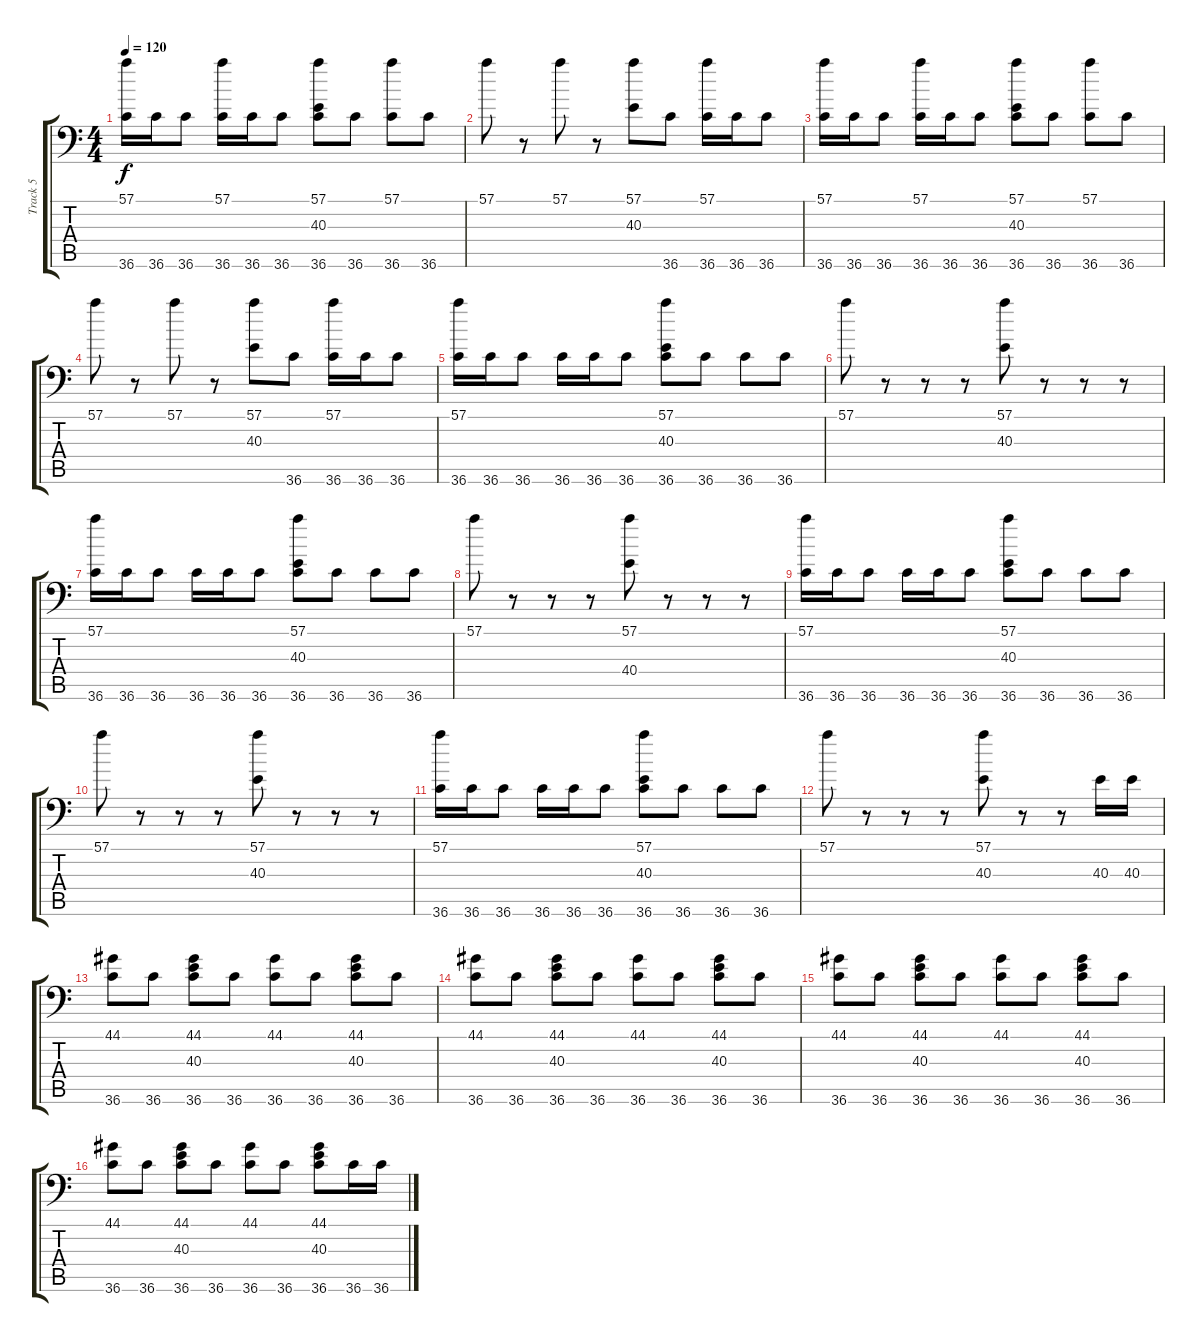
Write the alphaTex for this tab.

\track ("Track 5" "Track 5") {instrument acousticgrandpiano}
\staff {score tabs}
\tuning (C-1 C-1 C-1 C-1 C-1 C-1) {hide}
\ts (4 4)
\tempo 120
\clef f4
\ks c
(57.1 36.6).16{dy f} 36.6.16 36.6.8 (57.1 36.6).16 36.6.16 36.6.8 (57.1 40.3 36.6).8 36.6.8 (57.1 36.6).8 36.6.8 |
57.1.8 r.8 57.1.8 r.8 (57.1 40.3).8 36.6.8 (57.1 36.6).16 36.6.16 36.6.8 |
(57.1 36.6).16 36.6.16 36.6.8 (57.1 36.6).16 36.6.16 36.6.8 (57.1 40.3 36.6).8 36.6.8 (57.1 36.6).8 36.6.8 |
57.1.8 r.8 57.1.8 r.8 (57.1 40.3).8 36.6.8 (57.1 36.6).16 36.6.16 36.6.8 |
(57.1 36.6).16 36.6.16 36.6.8 36.6.16 36.6.16 36.6.8 (57.1 40.3 36.6).8 36.6.8 36.6.8 36.6.8 |
57.1.8 r.8 r.8 r.8 (57.1 40.3).8 r.8 r.8 r.8 |
(57.1 36.6).16 36.6.16 36.6.8 36.6.16 36.6.16 36.6.8 (57.1 40.3 36.6).8 36.6.8 36.6.8 36.6.8 |
57.1.8 r.8 r.8 r.8 (57.1 40.4).8 r.8 r.8 r.8 |
(57.1 36.6).16 36.6.16 36.6.8 36.6.16 36.6.16 36.6.8 (57.1 40.3 36.6).8 36.6.8 36.6.8 36.6.8 |
57.1.8 r.8 r.8 r.8 (57.1 40.3).8 r.8 r.8 r.8 |
(57.1 36.6).16 36.6.16 36.6.8 36.6.16 36.6.16 36.6.8 (57.1 40.3 36.6).8 36.6.8 36.6.8 36.6.8 |
57.1.8 r.8 r.8 r.8 (57.1 40.3).8 r.8 r.8 40.3.16 40.3.16 |
(44.1 36.6).8 36.6.8 (44.1 40.3 36.6).8 36.6.8 (44.1 36.6).8 36.6.8 (44.1 40.3 36.6).8 36.6.8 |
(44.1 36.6).8 36.6.8 (44.1 40.3 36.6).8 36.6.8 (44.1 36.6).8 36.6.8 (44.1 40.3 36.6).8 36.6.8 |
(44.1 36.6).8 36.6.8 (44.1 40.3 36.6).8 36.6.8 (44.1 36.6).8 36.6.8 (44.1 40.3 36.6).8 36.6.8 |
(44.1 36.6).8 36.6.8 (44.1 40.3 36.6).8 36.6.8 (44.1 36.6).8 36.6.8 (44.1 40.3 36.6).8 36.6.16 36.6.16
